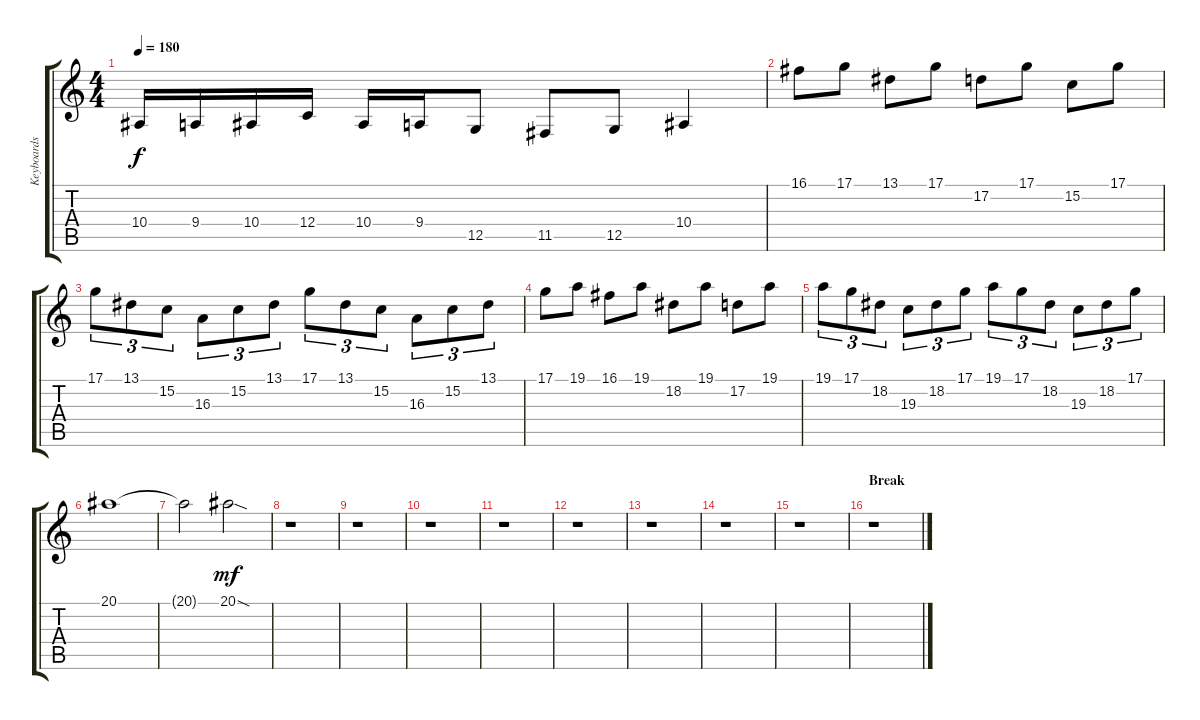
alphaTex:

\track ("Keyboards" "Keyboards") {instrument harpsichord}
\staff {score tabs}
\tuning (D4 A3 F3 C3 G2 D2) {hide}
\ts (4 4)
\tempo 180
\clef g2
\ks c
10.4.16{dy f} 9.4.16 10.4.16 12.4.16 10.4.16 9.4.16 12.5.8 11.5.8 12.5.8 10.4.4 |
16.1.8 17.1.8 13.1.8 17.1.8 17.2.8 17.1.8 15.2.8 17.1.8 |
17.1.8{tu (3 2)} 13.1.8{tu (3 2)} 15.2.8{tu (3 2)} 16.3.8{tu (3 2)} 15.2.8{tu (3 2)} 13.1.8{tu (3 2)} 17.1.8{tu (3 2)} 13.1.8{tu (3 2)} 15.2.8{tu (3 2)} 16.3.8{tu (3 2)} 15.2.8{tu (3 2)} 13.1.8{tu (3 2)} |
17.1.8 19.1.8 16.1.8 19.1.8 18.2.8 19.1.8 17.2.8 19.1.8 |
19.1.8{tu (3 2)} 17.1.8{tu (3 2)} 18.2.8{tu (3 2)} 19.3.8{tu (3 2)} 18.2.8{tu (3 2)} 17.1.8{tu (3 2)} 19.1.8{tu (3 2)} 17.1.8{tu (3 2)} 18.2.8{tu (3 2)} 19.3.8{tu (3 2)} 18.2.8{tu (3 2)} 17.1.8{tu (3 2)} |
20.1.1 |
20.1{t}.2 20.1{sod}.2{dy mf} |
r.1 |
r.1 |
r.1 |
r.1 |
r.1 |
r.1 |
r.1 |
r.1 |
\section ("" "Break")
r.1
